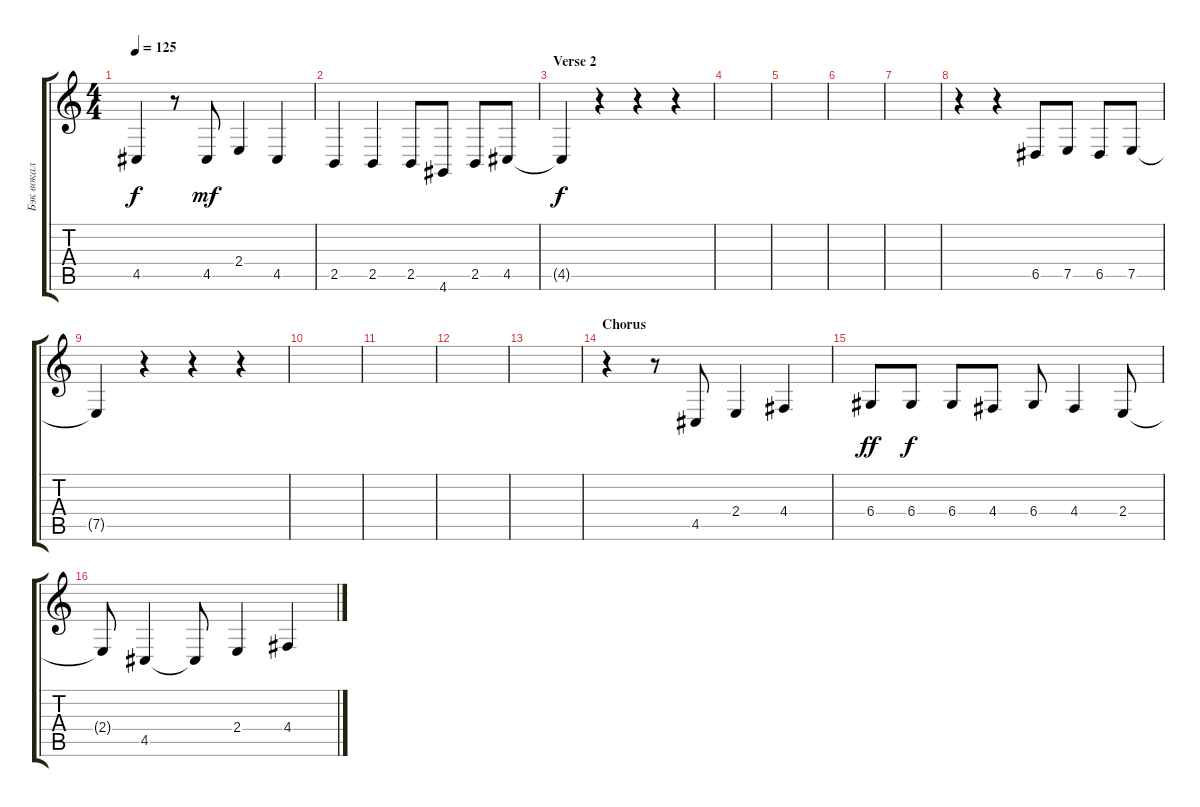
\track ("Бэк вокал" "Бэк вокал") {instrument tremolostrings}
\staff {score tabs}
\tuning (E4 B3 G3 D3 A2 E2) {hide}
\ts (4 4)
\tempo 125
\clef g2
\ks c
4.5{t}.4{dy f} r.8 4.5.8{dy mf} 2.4.4 4.5.4 |
2.5.4 2.5.4 2.5.8 4.6.8 2.5.8 4.5.8 |
\section ("" "Verse 2")
4.5{t}.4{dy f} r.4 r.4 r.4 |
|
|
|
|
r.4 r.4 6.5.8 7.5.8 6.5.8 7.5.8 |
7.5{t}.4 r.4 r.4 r.4 |
|
|
|
|
\section ("" "Chorus")
r.4 r.8 4.5.8 2.4.4 4.4.4 |
6.4.8{dy ff} 6.4.8{dy f} 6.4.8 4.4.8 6.4.8 4.4.4 2.4.8 |
2.4{t}.8 4.5.4 4.5{t}.8 2.4.4 4.4.4
